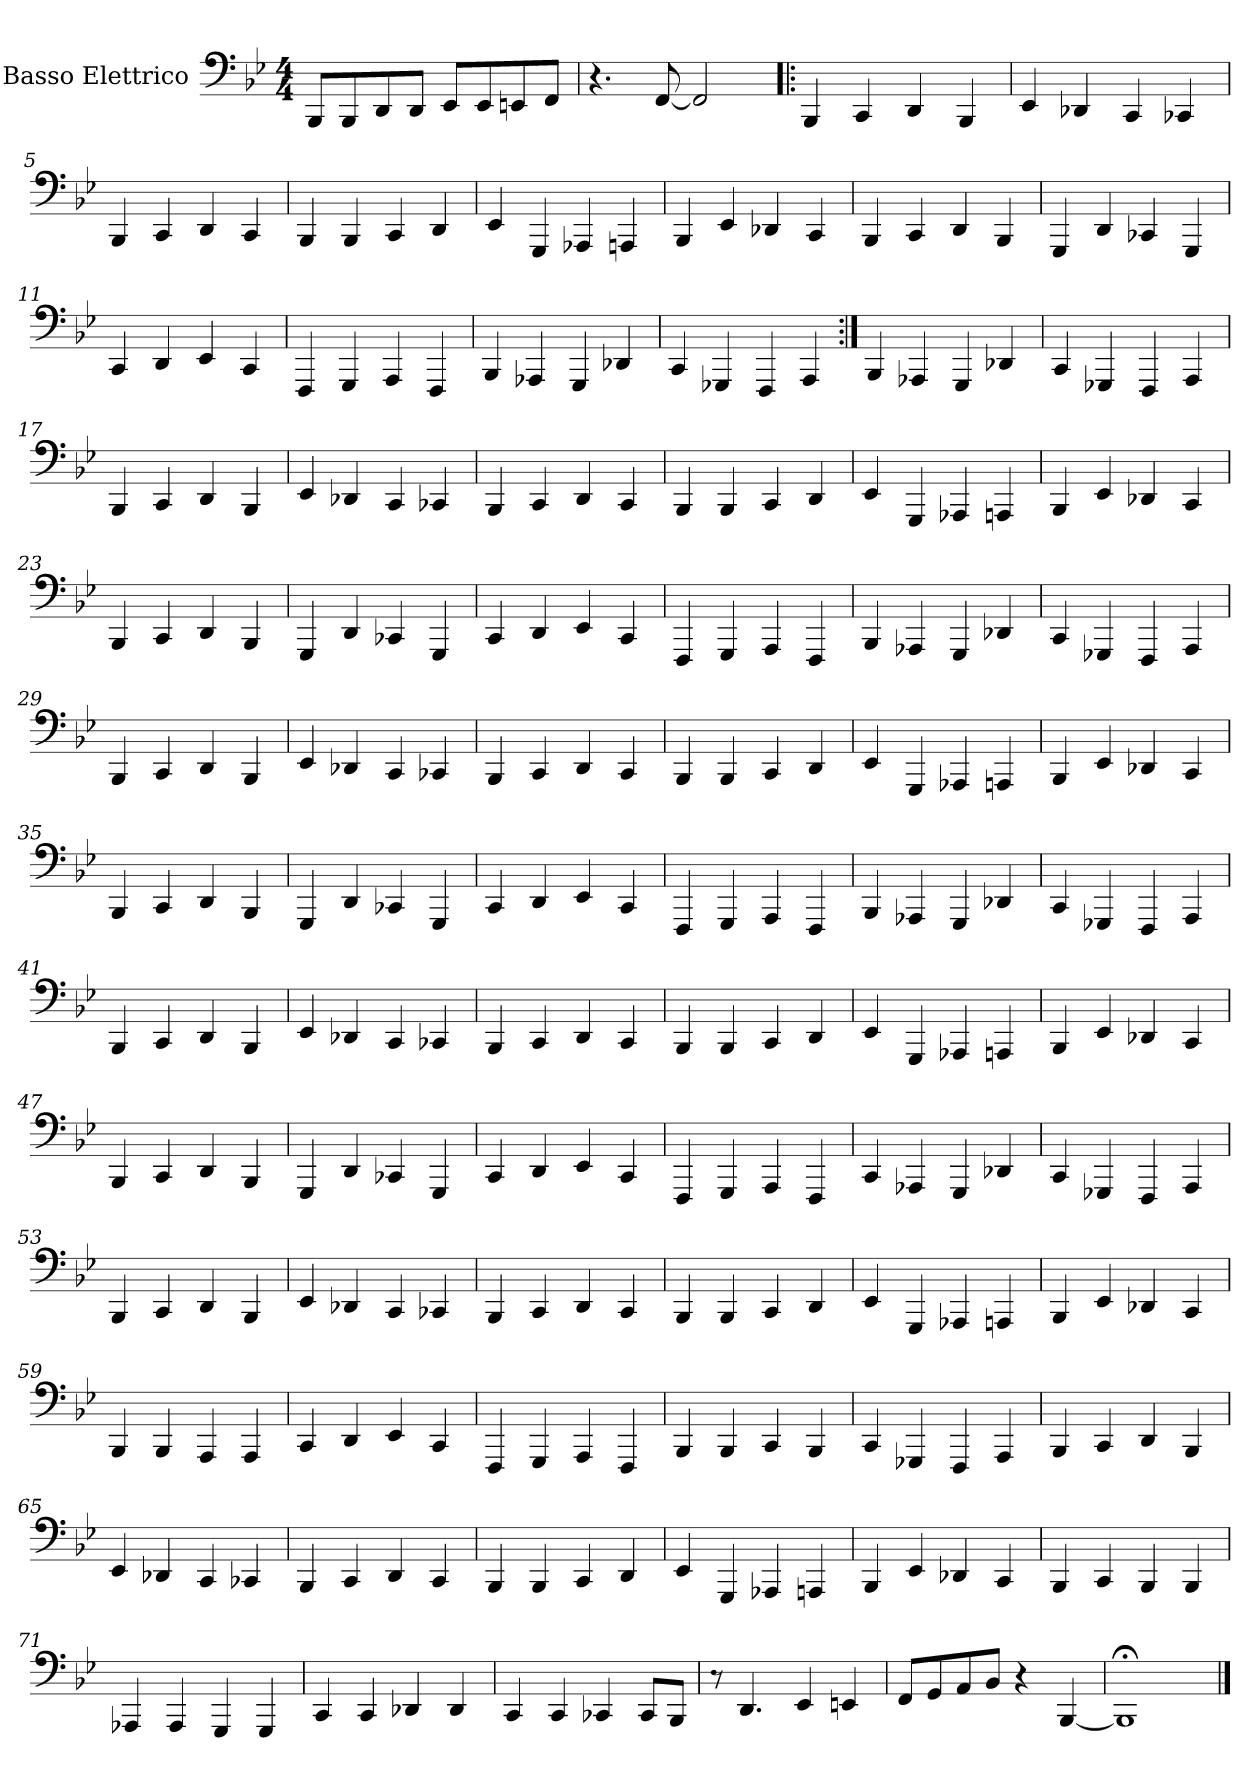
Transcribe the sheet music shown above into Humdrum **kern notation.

**kern
*part1
*staff1
*I"Basso Elettrico
*stria4
*
*k[b-e-]
*B-:
*M4/4
*MM126
=1
8BBB-L
8BBB-
8DD
8DDJ
8EE-L
8EE-
8EEn
8FFJ
=2
4.r
[8FF
2FF]
=3!|:
4BBB-
4CC
4DD
4BBB-
=4
4EE-
4DD-X
4CC
4CC-X
=5
4BBB-
4CC
4DD
4CC
=6
4BBB-
4BBB-
4CC
4DD
=7
4EE-
4GGG
4AAA-X
4AAAn
=8
4BBB-
4EE-
4DD-X
4CC
=9
4BBB-
4CC
4DD
4BBB-
=10
4GGG
4DD
4CC-X
4GGG
=11
4CC
4DD
4EE-
4CC
=12
4FFF
4GGG
4AAA
4FFF
=13
4BBB-
4AAA-X
4GGG
4DD-X
=14
4CC
4GGG-X
4FFF
4AAA
=15:|!
4BBB-
4AAA-X
4GGG
4DD-X
=16
4CC
4GGG-X
4FFF
4AAA
=17
4BBB-
4CC
4DD
4BBB-
=18
4EE-
4DD-X
4CC
4CC-X
=19
4BBB-
4CC
4DD
4CC
=20
4BBB-
4BBB-
4CC
4DD
=21
4EE-
4GGG
4AAA-X
4AAAn
=22
4BBB-
4EE-
4DD-X
4CC
=23
4BBB-
4CC
4DD
4BBB-
=24
4GGG
4DD
4CC-X
4GGG
=25
4CC
4DD
4EE-
4CC
=26
4FFF
4GGG
4AAA
4FFF
=27
4BBB-
4AAA-X
4GGG
4DD-X
=28
4CC
4GGG-X
4FFF
4AAA
=29
4BBB-
4CC
4DD
4BBB-
=30
4EE-
4DD-X
4CC
4CC-X
=31
4BBB-
4CC
4DD
4CC
=32
4BBB-
4BBB-
4CC
4DD
=33
4EE-
4GGG
4AAA-X
4AAAn
=34
4BBB-
4EE-
4DD-X
4CC
=35
4BBB-
4CC
4DD
4BBB-
=36
4GGG
4DD
4CC-X
4GGG
=37
4CC
4DD
4EE-
4CC
=38
4FFF
4GGG
4AAA
4FFF
=39
4BBB-
4AAA-X
4GGG
4DD-X
=40
4CC
4GGG-X
4FFF
4AAA
=41
4BBB-
4CC
4DD
4BBB-
=42
4EE-
4DD-X
4CC
4CC-X
=43
4BBB-
4CC
4DD
4CC
=44
4BBB-
4BBB-
4CC
4DD
=45
4EE-
4GGG
4AAA-X
4AAAn
=46
4BBB-
4EE-
4DD-X
4CC
=47
4BBB-
4CC
4DD
4BBB-
=48
4GGG
4DD
4CC-X
4GGG
=49
4CC
4DD
4EE-
4CC
=50
4FFF
4GGG
4AAA
4FFF
=51
4CC
4AAA-X
4GGG
4DD-X
=52
4CC
4GGG-X
4FFF
4AAA
=53
4BBB-
4CC
4DD
4BBB-
=54
4EE-
4DD-X
4CC
4CC-X
=55
4BBB-
4CC
4DD
4CC
=56
4BBB-
4BBB-
4CC
4DD
=57
4EE-
4GGG
4AAA-X
4AAAn
=58
4BBB-
4EE-
4DD-X
4CC
=59
4BBB-
4BBB-
4AAA
4AAA
=60
4CC
4DD
4EE-
4CC
=61
4FFF
4GGG
4AAA
4FFF
=62
4BBB-
4BBB-
4CC
4BBB-
=63
4CC
4GGG-X
4FFF
4AAA
=64
4BBB-
4CC
4DD
4BBB-
=65
4EE-
4DD-X
4CC
4CC-X
=66
4BBB-
4CC
4DD
4CC
=67
4BBB-
4BBB-
4CC
4DD
=68
4EE-
4GGG
4AAA-X
4AAAn
=69
4BBB-
4EE-
4DD-X
4CC
=70
4BBB-
4CC
4BBB-
4BBB-
=71
4AAA-X
4AAA-
4GGG
4GGG
=72
4CC
4CC
4DD-X
4DD-
=73
4CC
4CC
4CC-X
8CC-L
8BBB-J
=74
8r
4.DD
4EE-
4EEn
=75
8FFL
8GG
8AA
8BB-J
4r
[4BBB-
=76
1BBB-;<]
==
*-
